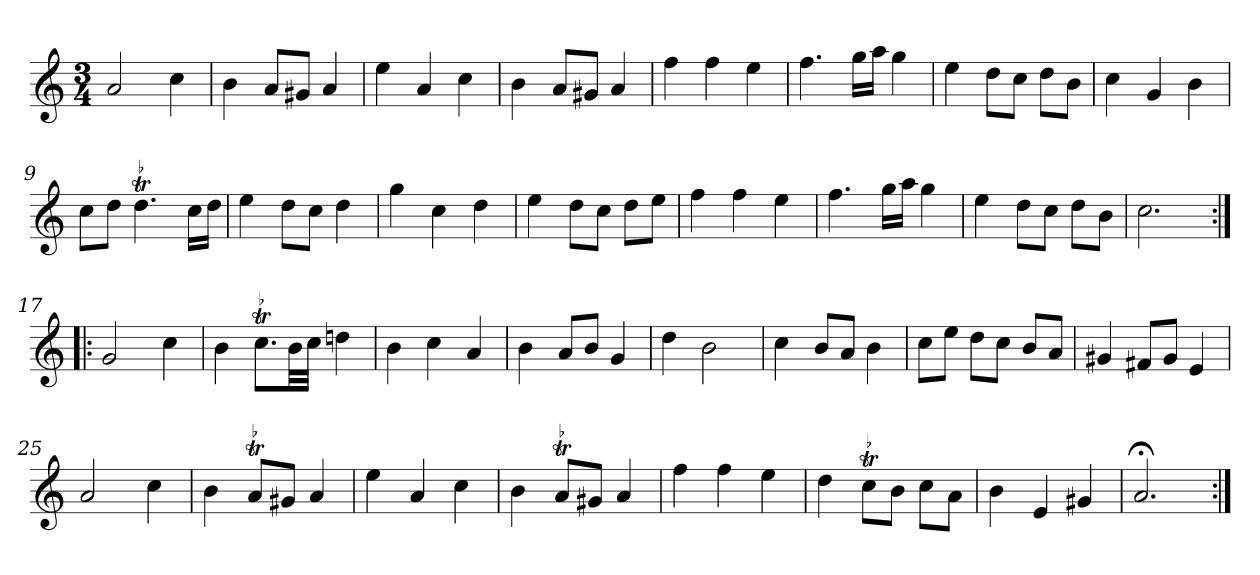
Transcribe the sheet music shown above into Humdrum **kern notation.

**kern
*part1
*staff1
*clefG2
*k[]
*a:
*M3/4
*MM120
=1
2a
4cc
=2
4b
8a/L
8g#X/J
4a
=3
4ee
4a
4cc
=4
4b
8a/L
8g#X/J
4a
=5
4ff
4ff
4ee
=6
4.ff
16gg\LL
16aa\JJ
4gg
=7
4ee
8dd\L
8cc\J
8dd\L
8b\J
=8
4cc
4g
4b
=9
8cc\L
8dd\J
!LO:TR:acc=-
4.ddt
16cc\LL
16dd\JJ
=10
4ee
8dd\L
8cc\J
4dd
=11
4gg
4cc
4dd
=12
4ee
8dd\L
8cc\J
8dd\L
8ee\J
=13
4ff
4ff
4ee
=14
4.ff
16gg\LL
16aa\JJ
4gg
=15
4ee
8dd\L
8cc\J
8dd\L
8b\J
=16
2.cc
=17:|!|:
2g
4cc
=18
4b
!LO:TR:acc=-
8.cct\L
32b\LL
32cc\JJJ
4ddn
=19
4b
4cc
4a
=20
4b
8a/L
8b/J
4g
=21
4dd
2b
=22
4cc
8b/L
8a/J
4b
=23
8cc\L
8ee\J
8dd\L
8cc\J
8b/L
8a/J
=24
4g#X
8f#X/L
8g#/J
4e
=25
2a
4cc
=26
4b
!LO:TR:acc=-
8at/L
8g#X/J
4a
=27
4ee
4a
4cc
=28
4b
!LO:TR:acc=-
8at/L
8g#X/J
4a
=29
4ff
4ff
4ee
=30
4dd
!LO:TR:acc=-
8cct\L
8b\J
8cc\L
8a\J
=31
4b
4e
4g#X
=32
2.a;<
=:|!
*-
